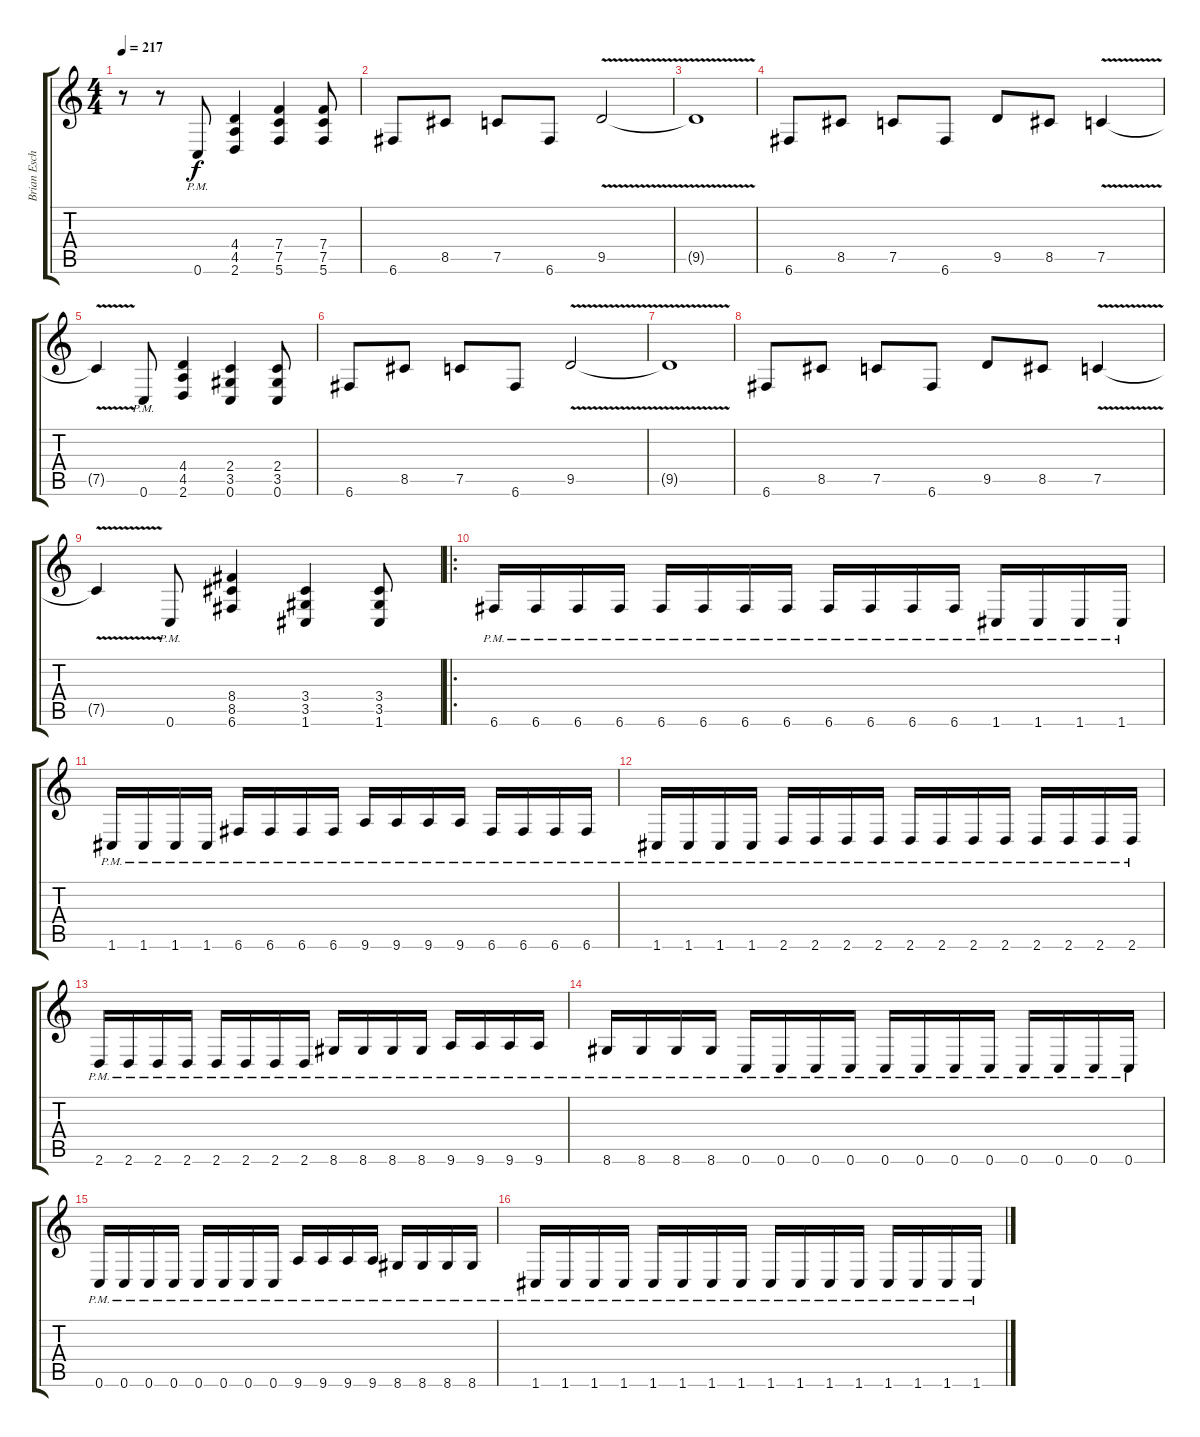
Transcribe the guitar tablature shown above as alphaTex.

\track ("Brian Eschbach (Right)" "Brian Esch") {instrument overdrivenguitar}
\staff {score tabs}
\tuning (C4 G3 Eb3 Bb2 F2 C2) {hide}
\ts (4 4)
\tempo 217
\clef g2
\ks c
r.8{dy f} r.8 0.6{pm}.8 (4.4 4.5 2.6).4 (7.4 7.5 5.6).4 (7.4 7.5 5.6).8 |
6.6.8 8.5.8 7.5.8 6.6.8 9.5{v}.2 |
9.5{t}.1 |
6.6.8 8.5.8 7.5.8 6.6.8 9.5.8 8.5.8 7.5{v}.4 |
7.5{t}.4 0.6{pm}.8 (4.4 4.5 2.6).4 (2.4 3.5 0.6).4 (2.4 3.5 0.6).8 |
6.6.8 8.5.8 7.5.8 6.6.8 9.5{v}.2 |
9.5{t}.1 |
6.6.8 8.5.8 7.5.8 6.6.8 9.5.8 8.5.8 7.5{v}.4 |
7.5{t}.4 0.6{pm}.8 (8.4 8.5 6.6).4 (3.4 3.5 1.6).4 (3.4 3.5 1.6).8 |
\ro
6.6{pm}.16 6.6{pm}.16 6.6{pm}.16 6.6{pm}.16 6.6{pm}.16 6.6{pm}.16 6.6{pm}.16 6.6{pm}.16 6.6{pm}.16 6.6{pm}.16 6.6{pm}.16 6.6{pm}.16 1.6{pm}.16 1.6{pm}.16 1.6{pm}.16 1.6{pm}.16 |
1.6{pm}.16 1.6{pm}.16 1.6{pm}.16 1.6{pm}.16 6.6{pm}.16 6.6{pm}.16 6.6{pm}.16 6.6{pm}.16 9.6{pm}.16 9.6{pm}.16 9.6{pm}.16 9.6{pm}.16 6.6{pm}.16 6.6{pm}.16 6.6{pm}.16 6.6{pm}.16 |
1.6{pm}.16 1.6{pm}.16 1.6{pm}.16 1.6{pm}.16 2.6{pm}.16 2.6{pm}.16 2.6{pm}.16 2.6{pm}.16 2.6{pm}.16 2.6{pm}.16 2.6{pm}.16 2.6{pm}.16 2.6{pm}.16 2.6{pm}.16 2.6{pm}.16 2.6{pm}.16 |
2.6{pm}.16 2.6{pm}.16 2.6{pm}.16 2.6{pm}.16 2.6{pm}.16 2.6{pm}.16 2.6{pm}.16 2.6{pm}.16 8.6{pm}.16 8.6{pm}.16 8.6{pm}.16 8.6{pm}.16 9.6{pm}.16 9.6{pm}.16 9.6{pm}.16 9.6{pm}.16 |
8.6{pm}.16 8.6{pm}.16 8.6{pm}.16 8.6{pm}.16 0.6{pm}.16 0.6{pm}.16 0.6{pm}.16 0.6{pm}.16 0.6{pm}.16 0.6{pm}.16 0.6{pm}.16 0.6{pm}.16 0.6{pm}.16 0.6{pm}.16 0.6{pm}.16 0.6{pm}.16 |
0.6{pm}.16 0.6{pm}.16 0.6{pm}.16 0.6{pm}.16 0.6{pm}.16 0.6{pm}.16 0.6{pm}.16 0.6{pm}.16 9.6{pm}.16 9.6{pm}.16 9.6{pm}.16 9.6{pm}.16 8.6{pm}.16 8.6{pm}.16 8.6{pm}.16 8.6{pm}.16 |
1.6{pm}.16 1.6{pm}.16 1.6{pm}.16 1.6{pm}.16 1.6{pm}.16 1.6{pm}.16 1.6{pm}.16 1.6{pm}.16 1.6{pm}.16 1.6{pm}.16 1.6{pm}.16 1.6{pm}.16 1.6{pm}.16 1.6{pm}.16 1.6{pm}.16 1.6{pm}.16
